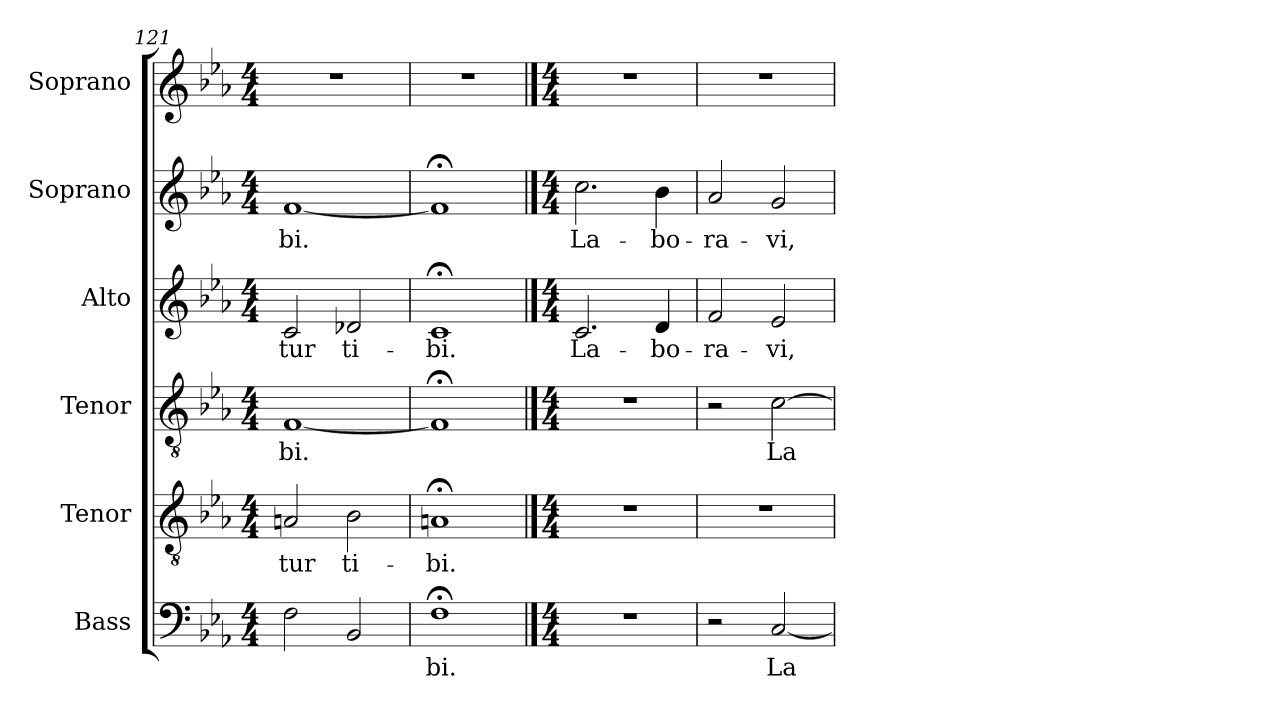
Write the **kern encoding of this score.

**kern	**text	**kern	**text	**kern	**text	**kern	**text	**kern	**text	**kern
*part6	*part6	*part5	*part5	*part4	*part4	*part3	*part3	*part2	*part2	*part1
*staff6	*staff6	*staff5	*staff5	*staff4	*staff4	*staff3	*staff3	*staff2	*staff2	*staff1
*I"Bass	*	*I"Tenor	*	*I"Tenor	*	*I"Alto	*	*I"Soprano	*	*I"Soprano
*I'B	*	*I'T	*	*I'T	*	*I'A	*	*I'S	*	*I'S
*clefF4	*	*clefGv2	*	*clefGv2	*	*clefG2	*	*clefG2	*	*clefG2
*	*	*ITrd7c12	*	*ITrd7c12	*	*	*	*	*	*
*k[b-e-a-]	*	*k[b-e-a-]	*	*k[b-e-a-]	*	*k[b-e-a-]	*	*k[b-e-a-]	*	*k[b-e-a-]
*E-:	*	*E-:	*	*E-:	*	*E-:	*	*E-:	*	*E-:
*M4/4	*	*M4/4	*	*M4/4	*	*M4/4	*	*M4/4	*	*M4/4
=121	=121	=121	=121	=121	=121	=121	=121	=121	=121	=121
!	!	!	!LO:LY:b:color=#000000	!	!	!	!	!	!	!
!	!	!	!	!	!LO:LY:b:color=#000000	!	!	!	!	!
!	!	!	!	!	!	!	!LO:LY:b:color=#000000	!	!	!
!	!	!	!	!	!	!	!	!	!LO:LY:b:color=#000000	!
2Fi\	.	2AAni/	-tur	[1FFi	-bi.	2ci/	-tur	[1fi	-bi.	1r
!	!	!	!LO:LY:b:color=#000000	!	!	!	!	!	!	!
!	!	!	!	!	!	!	!LO:LY:b:color=#000000	!	!	!
2BB-i/	.	2BB-i\	ti-	.	.	2d-Xi/	ti-	.	.	.
=122	=122	=122	=122	=122	=122	=122	=122	=122	=122	=122
!	!LO:LY:b:color=#000000	!	!	!	!	!	!	!	!	!
!	!	!	!LO:LY:b:color=#000000	!	!	!	!	!	!	!
!	!	!	!	!	!	!	!LO:LY:b:color=#000000	!	!	!
1F;i	-bi.	1AAn;i	-bi.	1FF;i]	.	1c;i	-bi.	1f;i]	.	1r
!!LO:LB:g=z
==123	==123	==123	==123	==123	==123	==123	==123	==123	==123	==123
*M4/4	*	*M4/4	*	*M4/4	*	*M4/4	*	*M4/4	*	*M4/4
!	!	!	!	!	!	!	!LO:LY:b:color=#000000	!	!	!
!	!	!	!	!	!	!	!	!	!LO:LY:b:color=#000000	!
1r	.	1r	.	1r	.	2.ci/	La-	2.cci\	La-	1r
!	!	!	!	!	!	!	!LO:LY:b:color=#000000	!	!	!
!	!	!	!	!	!	!	!	!	!LO:LY:b:color=#000000	!
.	.	.	.	.	.	4di/	-bo-	4b-i\	-bo-	.
=124	=124	=124	=124	=124	=124	=124	=124	=124	=124	=124
!	!	!	!	!	!	!	!LO:LY:b:color=#000000	!	!	!
!	!	!	!	!	!	!	!	!	!LO:LY:b:color=#000000	!
2r	.	1r	.	2r	.	2fi/	-ra-	2a-i/	-ra-	1r
!	!LO:LY:b:color=#000000	!	!	!	!	!	!	!	!	!
!	!	!	!	!	!LO:LY:b:color=#000000	!	!	!	!	!
!	!	!	!	!	!	!	!LO:LY:b:color=#000000	!	!	!
!	!	!	!	!	!	!	!	!	!LO:LY:b:color=#000000	!
[2Ci/	La-	.	.	[2Ci\	La-	2e-i/	-vi,	2gi/	-vi,	.
=	=	=	=	=	=	=	=	=	=	=
*-	*-	*-	*-	*-	*-	*-	*-	*-	*-	*-
